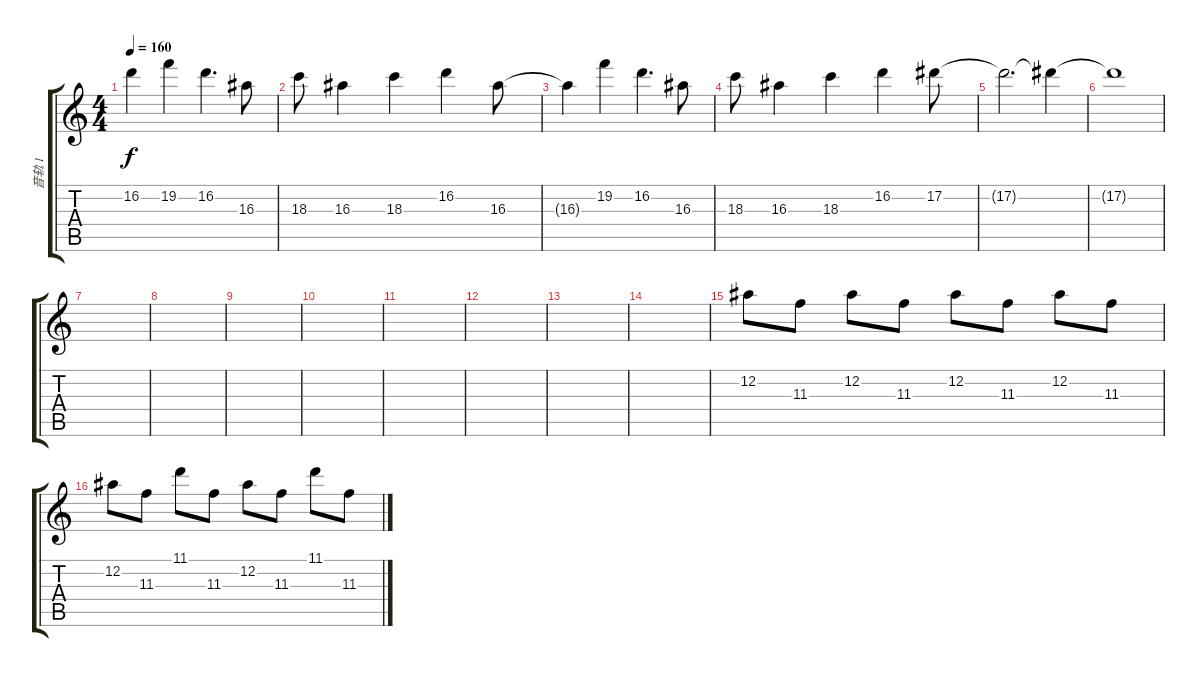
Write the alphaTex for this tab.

\track ("音轨 1" "音轨 1") {instrument distortionguitar}
\staff {score tabs}
\tuning (Eb4 Bb3 Gb3 Db3 Ab2 Eb2) {hide}
\ts (4 4)
\tempo 160
\clef g2
\ks c
16.2{t}.4{dy f} 19.2.4 16.2.4{d} 16.3.8 |
18.3.8 16.3.4 18.3.4 16.2.4 16.3.8 |
16.3{t}.4 19.2.4 16.2.4{d} 16.3.8 |
18.3.8 16.3.4 18.3.4 16.2.4 17.2.8 |
17.2{t}.2{d} 17.2{t}.4 |
17.2{t}.1 |
|
|
|
|
|
|
|
|
12.2.8 11.3.8 12.2.8 11.3.8 12.2.8 11.3.8 12.2.8 11.3.8 |
12.2.8 11.3.8 11.1.8 11.3.8 12.2.8 11.3.8 11.1.8 11.3.8
